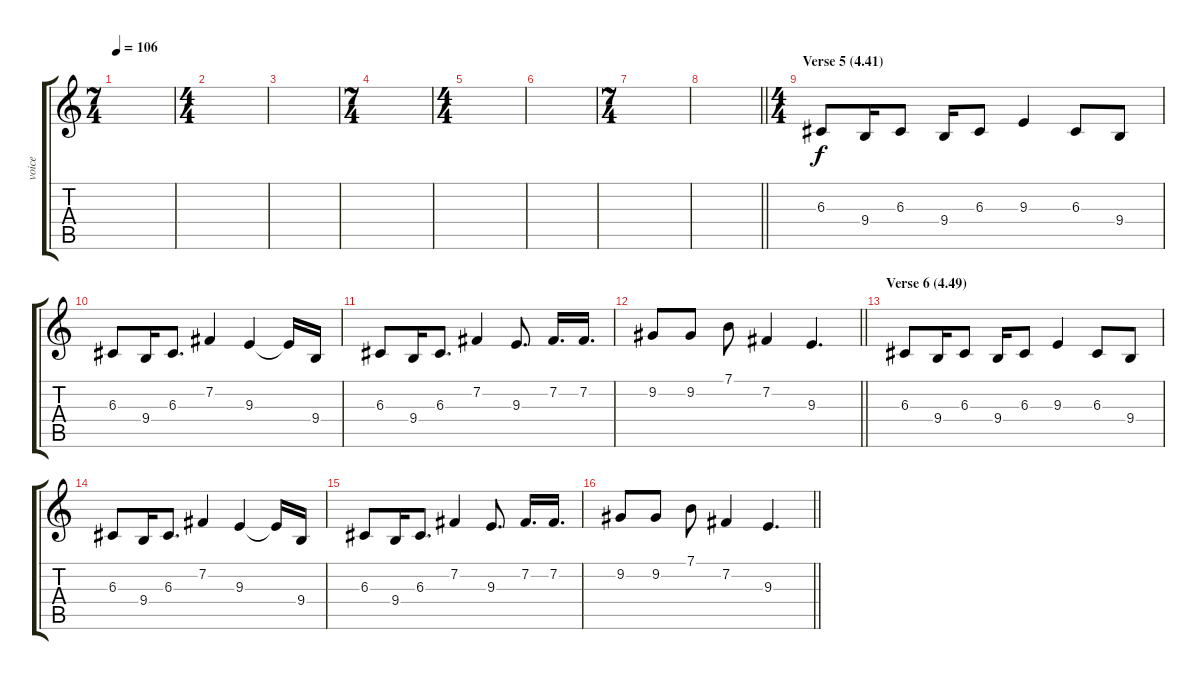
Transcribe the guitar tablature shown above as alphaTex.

\track ("voice" "voice") {instrument clarinet}
\staff {score tabs}
\tuning (E4 B3 G3 D3 A2 E2) {hide}
\ts (7 4)
\tempo 106
\clef g2
\ks c
|
\ts (4 4)
|
|
\ts (7 4)
|
\ts (4 4)
|
|
\ts (7 4)
|
\barLineRight lightlight
|
\ts (4 4)
\section ("" "Verse 5 (4.41)")
6.3.8 9.4.16 6.3.8 9.4.16 6.3.8 9.3.4 6.3.8 9.4.8 |
6.3.8 9.4.16 6.3.8{d} 7.2.4 9.3.4 9.3{t}.16 9.4.16 |
6.3.8 9.4.16 6.3.8{d} 7.2.4 9.3.8{d} 7.2.16{d} 7.2.16{d} |
\barLineRight lightlight
9.2.8 9.2.8 7.1.8 7.2.4 9.3.4{d} |
\section ("" "Verse 6 (4.49)")
6.3.8 9.4.16 6.3.8 9.4.16 6.3.8 9.3.4 6.3.8 9.4.8 |
6.3.8 9.4.16 6.3.8{d} 7.2.4 9.3.4 9.3{t}.16 9.4.16 |
6.3.8 9.4.16 6.3.8{d} 7.2.4 9.3.8{d} 7.2.16{d} 7.2.16{d} |
\barLineRight lightlight
9.2.8 9.2.8 7.1.8 7.2.4 9.3.4{d}
